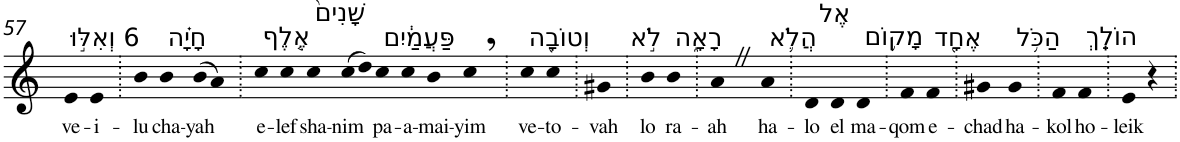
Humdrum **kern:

**kern	**text
*part1	*part1
*staff1	*staff1
*I"Piano	*
*I'Pno	*
!!LO:PB:g=z
*clefG2	*
*k[]	*
=57	=57
!LO:TX:a:t=6 וְאִלּ֣וּ	!
!	!LO:LY:b
4e	ve-
!	!LO:LY:b
4e	-i-
=58.	=58.
!	!LO:LY:b
4b	-lu
!LO:TX:a:t=חָיָ֗ה	!
!	!LO:LY:b
4b	cha-
!	!LO:LY:b
(>8b	-yah
8a)	.
=59.	=59.
!LO:TX:a:t=אֶ֤לֶף	!
!	!LO:LY:b
4cc	e-
!	!LO:LY:b
4cc	-lef
!LO:TX:a:t=שָׁנִים֙	!
!	!LO:LY:b
4cc	sha-
!	!LO:LY:b
(>8cc	-nim
8dd)	.
!LO:TX:a:t=פַּעֲמַ֔יִם	!
!	!LO:LY:b
4cc	pa-
!	!LO:LY:b
4cc	-a-
!	!LO:LY:b
4b	-mai-
!	!LO:LY:b
4cc,	-yim
=60.	=60.
!LO:TX:a:t=וְטוֹבָ֖ה	!
!	!LO:LY:b
4cc	ve-
!	!LO:LY:b
4cc	-to-
=61.	=61.
!	!LO:LY:b
4g#X	-vah
=62.	=62.
!LO:TX:a:t=לֹ֣א	!
!	!LO:LY:b
4b	lo
!LO:TX:a:t=רָאָ֑ה	!
!	!LO:LY:b
4b	ra-
=63.	=63.
!	!LO:LY:b
4aZ	-ah
!LO:TX:a:t=הֲלֹ֛א	!
!	!LO:LY:b
4a	ha-
=64.	=64.
!	!LO:LY:b
4d	-lo
!LO:TX:a:t=אֶל	!
!	!LO:LY:b
4d	el
!LO:TX:a:t=מָק֥וֹם	!
!	!LO:LY:b
4d	ma-
=65.	=65.
!	!LO:LY:b
4f	-qom
!LO:TX:a:t=אֶחָ֖ד	!
!	!LO:LY:b
4f	e-
=66.	=66.
!	!LO:LY:b
4g#X	-chad
!LO:TX:a:t=הַכֹּ֥ל	!
!	!LO:LY:b
4g#	ha-
=67.	=67.
!	!LO:LY:b
4f	-kol
!LO:TX:a:t=הוֹלֵֽךְ	!
!	!LO:LY:b
4f	ho-
=68.	=68.
!	!LO:LY:b
4e	-leik
4r	.
=.	=.
*-	*-
